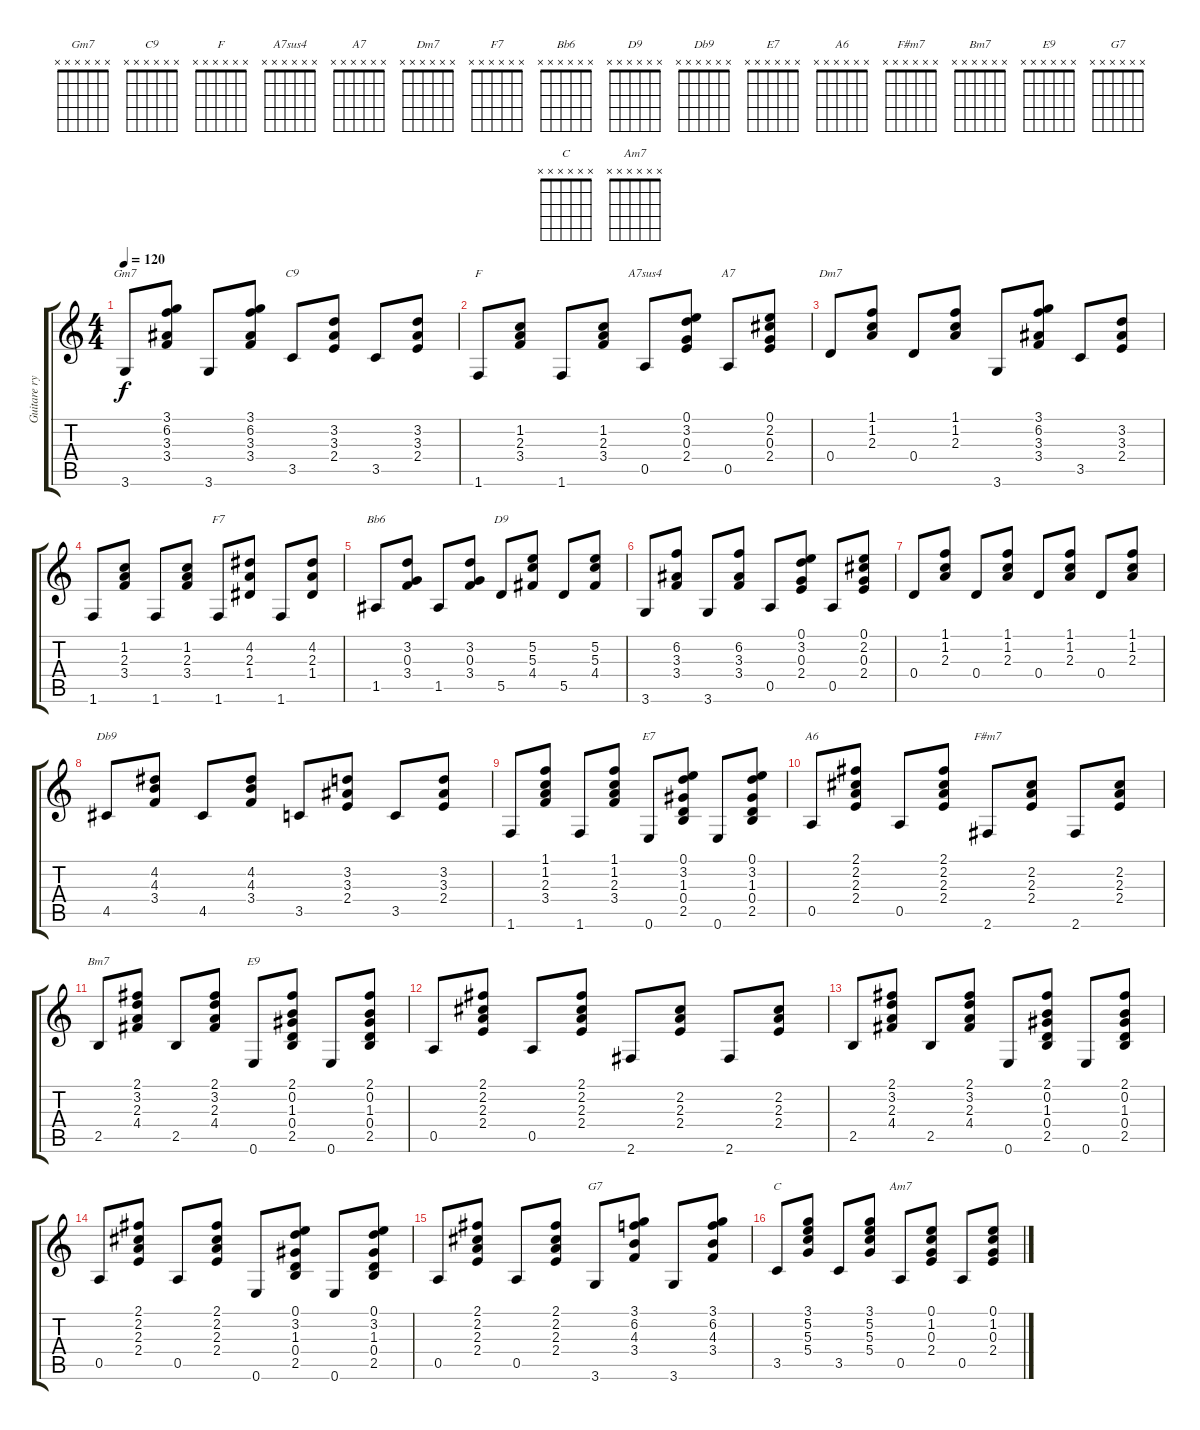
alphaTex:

\track ("Guitare rythm." "Guitare ry") {instrument acousticguitarsteel}
\staff {score tabs}
\tuning (E4 B3 G3 D3 A2 E2) {hide}
\chord ("Gm7" x x x x x x) {firstfret 0}
\chord ("C9" x x x x x x) {firstfret 0}
\chord ("F" x x x x x x) {firstfret 0}
\chord ("A7sus4" x x x x x x) {firstfret 0}
\chord ("A7" x x x x x x) {firstfret 0}
\chord ("Dm7" x x x x x x) {firstfret 0}
\chord ("F7" x x x x x x) {firstfret 0}
\chord ("Bb6" x x x x x x) {firstfret 0}
\chord ("D9" x x x x x x) {firstfret 0}
\chord ("Db9" x x x x x x) {firstfret 0}
\chord ("E7" x x x x x x) {firstfret 0}
\chord ("A6" x x x x x x) {firstfret 0}
\chord ("F#m7" x x x x x x) {firstfret 0}
\chord ("Bm7" x x x x x x) {firstfret 0}
\chord ("E9" x x x x x x) {firstfret 0}
\chord ("G7" x x x x x x) {firstfret 0}
\chord ("C" x x x x x x) {firstfret 0}
\chord ("Am7" x x x x x x) {firstfret 0}
\ts (4 4)
\tempo 120
\clef g2
\ks c
3.6.8{ch "Gm7" dy f} (3.1 6.2 3.3 3.4).8 3.6.8 (3.1 6.2 3.3 3.4).8 3.5.8{ch "C9"} (3.2 3.3 2.4).8 3.5.8 (3.2 3.3 2.4).8 |
1.6.8{ch "F"} (1.2 2.3 3.4).8 1.6.8 (1.2 2.3 3.4).8 0.5.8{ch "A7sus4"} (0.1 3.2 0.3 2.4).8 0.5.8{ch "A7"} (0.1 2.2 0.3 2.4).8 |
0.4.8{ch "Dm7"} (1.1 1.2 2.3).8 0.4.8 (1.1 1.2 2.3).8 3.6.8 (3.1 6.2 3.3 3.4).8 3.5.8 (3.2 3.3 2.4).8 |
1.6.8 (1.2 2.3 3.4).8 1.6.8 (1.2 2.3 3.4).8 1.6.8{ch "F7"} (4.2 2.3 1.4).8 1.6.8 (4.2 2.3 1.4).8 |
1.5.8{ch "Bb6"} (3.2 0.3 3.4).8 1.5.8 (3.2 0.3 3.4).8 5.5.8{ch "D9"} (5.2 5.3 4.4).8 5.5.8 (5.2 5.3 4.4).8 |
3.6.8 (6.2 3.3 3.4).8 3.6.8 (6.2 3.3 3.4).8 0.5.8 (0.1 3.2 0.3 2.4).8 0.5.8 (0.1 2.2 0.3 2.4).8 |
0.4.8 (1.1 1.2 2.3).8 0.4.8 (1.1 1.2 2.3).8 0.4.8 (1.1 1.2 2.3).8 0.4.8 (1.1 1.2 2.3).8 |
4.5.8{ch "Db9"} (4.2 4.3 3.4).8 4.5.8 (4.2 4.3 3.4).8 3.5.8 (3.2 3.3 2.4).8 3.5.8 (3.2 3.3 2.4).8 |
1.6.8 (1.1 1.2 2.3 3.4).8 1.6.8 (1.1 1.2 2.3 3.4).8 0.6.8{ch "E7"} (0.1 3.2 1.3 0.4 2.5).8 0.6.8 (0.1 3.2 1.3 0.4 2.5).8 |
0.5.8{ch "A6"} (2.1 2.2 2.3 2.4).8 0.5.8 (2.1 2.2 2.3 2.4).8 2.6.8{ch "F#m7"} (2.2 2.3 2.4).8 2.6.8 (2.2 2.3 2.4).8 |
2.5.8{ch "Bm7"} (2.1 3.2 2.3 4.4).8 2.5.8 (2.1 3.2 2.3 4.4).8 0.6.8{ch "E9"} (2.1 0.2 1.3 0.4 2.5).8 0.6.8 (2.1 0.2 1.3 0.4 2.5).8 |
0.5.8 (2.1 2.2 2.3 2.4).8 0.5.8 (2.1 2.2 2.3 2.4).8 2.6.8 (2.2 2.3 2.4).8 2.6.8 (2.2 2.3 2.4).8 |
2.5.8 (2.1 3.2 2.3 4.4).8 2.5.8 (2.1 3.2 2.3 4.4).8 0.6.8 (2.1 0.2 1.3 0.4 2.5).8 0.6.8 (2.1 0.2 1.3 0.4 2.5).8 |
0.5.8 (2.1 2.2 2.3 2.4).8 0.5.8 (2.1 2.2 2.3 2.4).8 0.6.8 (0.1 3.2 1.3 0.4 2.5).8 0.6.8 (0.1 3.2 1.3 0.4 2.5).8 |
0.5.8 (2.1 2.2 2.3 2.4).8 0.5.8 (2.1 2.2 2.3 2.4).8 3.6.8{ch "G7"} (3.1 6.2 4.3 3.4).8 3.6.8 (3.1 6.2 4.3 3.4).8 |
3.5.8{ch "C"} (3.1 5.2 5.3 5.4).8 3.5.8 (3.1 5.2 5.3 5.4).8 0.5.8{ch "Am7"} (0.1 1.2 0.3 2.4).8 0.5.8 (0.1 1.2 0.3 2.4).8
